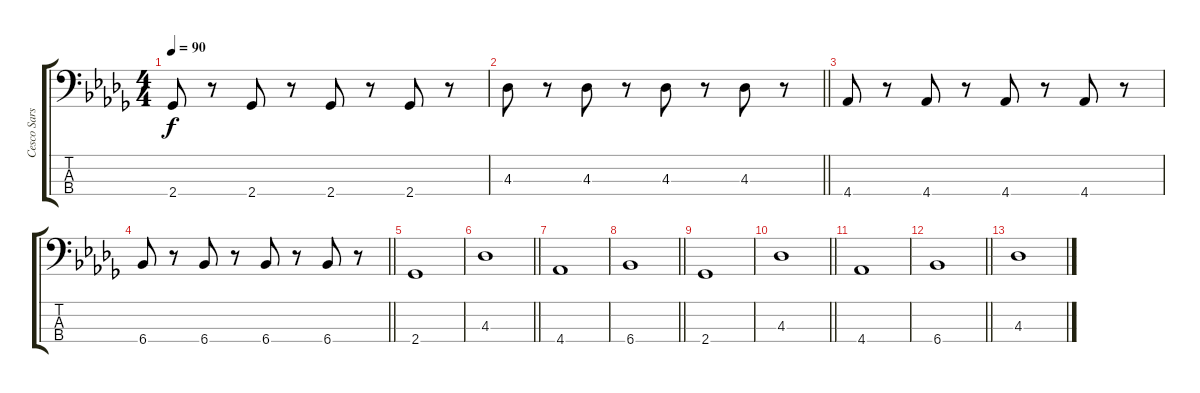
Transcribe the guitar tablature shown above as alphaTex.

\track ("Cesco Sarsano (Bass)" "Cesco Sars") {instrument electricbassfinger}
\staff {score tabs}
\tuning (G2 D2 A1 E1) {hide}
\ts (4 4)
\tempo 90
\clef f4
\ks db
2.4.8{dy f} r.8 2.4.8 r.8 2.4.8 r.8 2.4.8 r.8 |
\barLineRight lightlight
4.3.8 r.8 4.3.8 r.8 4.3.8 r.8 4.3.8 r.8 |
4.4.8 r.8 4.4.8 r.8 4.4.8 r.8 4.4.8 r.8 |
\barLineRight lightlight
6.4.8 r.8 6.4.8 r.8 6.4.8 r.8 6.4.8 r.8 |
2.4.1 |
\barLineRight lightlight
4.3.1 |
4.4.1 |
\barLineRight lightlight
6.4.1 |
2.4.1 |
\barLineRight lightlight
4.3.1 |
4.4.1 |
\barLineRight lightlight
6.4.1 |
4.3.1
